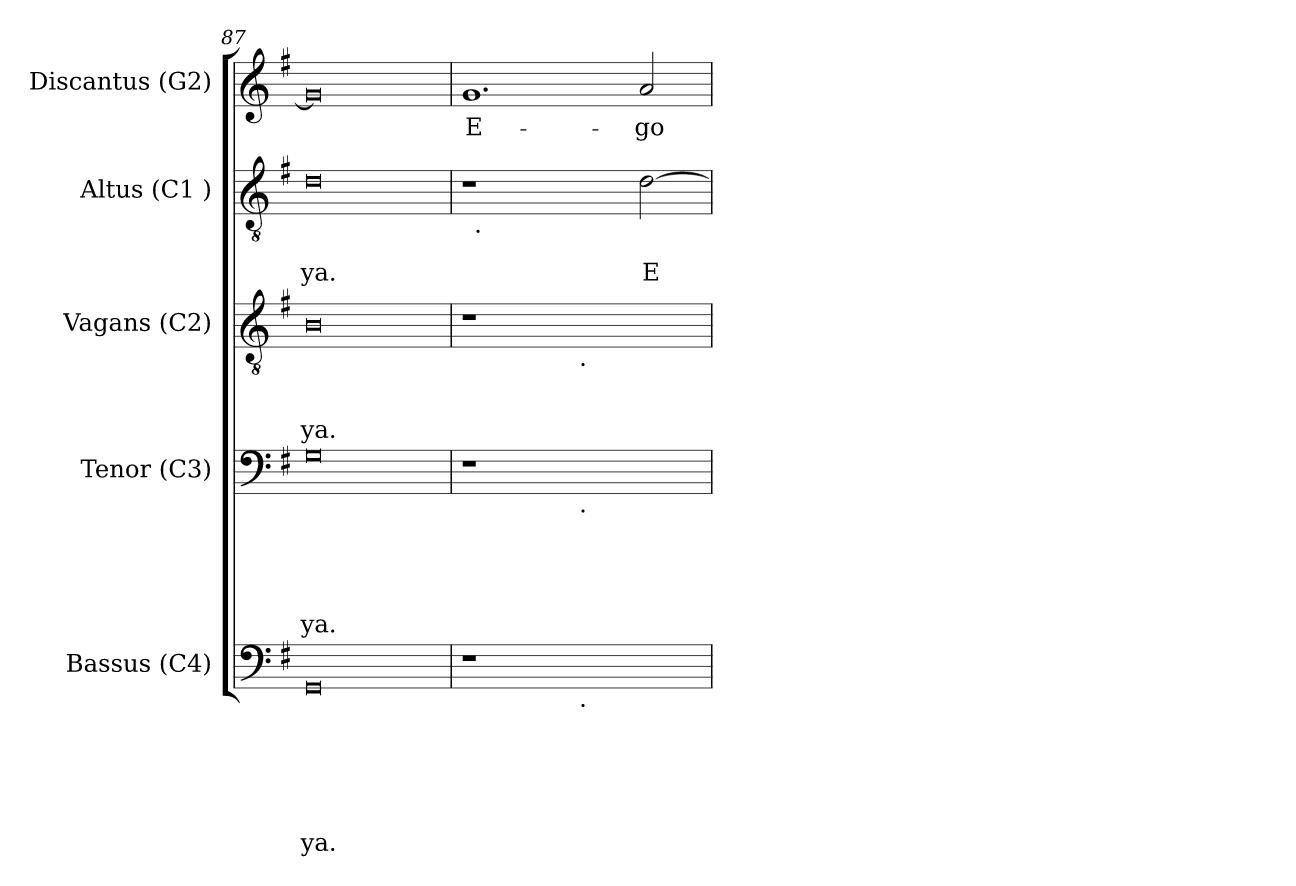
**kern	**text	**text	**text	**text	**text	**text	**kern	**text	**text	**text	**text	**text	**kern	**text	**text	**text	**kern	**text	**text	**kern	**text
*part5	*part5	*part5	*part5	*part5	*part5	*part5	*part4	*part4	*part4	*part4	*part4	*part4	*part3	*part3	*part3	*part3	*part2	*part2	*part2	*part1	*part1
*staff5	*staff5	*staff5	*staff5	*staff5	*staff5	*staff5	*staff4	*staff4	*staff4	*staff4	*staff4	*staff4	*staff3	*staff3	*staff3	*staff3	*staff2	*staff2	*staff2	*staff1	*staff1
*I"Bassus (C4)	*	*	*	*	*	*	*I"Tenor (C3)	*	*	*	*	*	*I"Vagans (C2)	*	*	*	*I"Altus (C1 )	*	*	*I"Discantus (G2)	*
*I'B.	*	*	*	*	*	*	*I'T.	*	*	*	*	*	*I'V.	*	*	*	*I'A.	*	*	*I'D.	*
*clefF4	*	*	*	*	*	*	*clefF4	*	*	*	*	*	*clefGv2	*	*	*	*clefGv2	*	*	*clefG2	*
*k[f#]	*	*	*	*	*	*	*k[f#]	*	*	*	*	*	*k[f#]	*	*	*	*k[f#]	*	*	*k[f#]	*
*G:	*	*	*	*	*	*	*G:	*	*	*	*	*	*G:	*	*	*	*G:	*	*	*G:	*
=87	=87	=87	=87	=87	=87	=87	=87	=87	=87	=87	=87	=87	=87	=87	=87	=87	=87	=87	=87	=87	=87
!	!	!	!	!	!	!LO:LY:b	!	!	!	!	!	!LO:LY:b	!	!	!	!LO:LY:b	!	!	!LO:LY:b	!	!
0GG	.	.	.	.	.	-ya.	0G	.	.	.	.	-ya.	0B	.	.	-ya.	0d	.	-ya.	0g]	.
!!LO:LB:g=z
=88	=88	=88	=88	=88	=88	=88	=88	=88	=88	=88	=88	=88	=88	=88	=88	=88	=88	=88	=88	=88	=88
!	!	!	!	!	!	!	!	!	!	!	!	!	!	!	!	!	!	!	!	!	!LO:LY:b
*	*	*	*	*	*	*	*	*	*	*	*	*	*	*	*	*	*^	*	*	*	*
1r	.	.	.	.	.	.	1r	.	.	.	.	.	1r	.	.	.	1r	32ryy	.	.	1.g	-E-
!	!	!	!	!	!	!	!	!	!	!	!	!	!	!	!	!	!	!LO:TX:b:t=.	!	!	!	!
.	.	.	.	.	.	.	.	.	.	.	.	.	.	.	.	.	.	1ryy	.	.	.	.
32ryy	.	.	.	.	.	.	32ryy	.	.	.	.	.	32ryy	.	.	.	2ryy	.	.	.	.	.
!	!	!	!	!	!	!	!	!	!	!	!	!	!LO:TX:b:t=.	!	!	!	!	!	!	!	!	!
!	!	!	!	!	!	!	!LO:TX:b:t=.	!	!	!	!	!	!	!	!	!	!	!	!	!	!	!
!LO:TX:b:t=.	!	!	!	!	!	!	!	!	!	!	!	!	!	!	!	!	!	!	!	!	!	!
32%31ryy	.	.	.	.	.	.	32%31ryy	.	.	.	.	.	32%31ryy	.	.	.	.	2ryy	.	.	.	.
!	!	!	!	!	!	!	!	!	!	!	!	!	!	!	!	!	!	!	!	!LO:LY:b	!	!LO:LY:b
.	.	.	.	.	.	.	.	.	.	.	.	.	.	.	.	.	[>2d\	.	.	E-	2a/	-go
.	.	.	.	.	.	.	.	.	.	.	.	.	.	.	.	.	.	4...ryy	.	.	.	.
*	*	*	*	*	*	*	*	*	*	*	*	*	*	*	*	*	*v	*v	*	*	*	*
=	=	=	=	=	=	=	=	=	=	=	=	=	=	=	=	=	=	=	=	=	=
*-	*-	*-	*-	*-	*-	*-	*-	*-	*-	*-	*-	*-	*-	*-	*-	*-	*-	*-	*-	*-	*-
